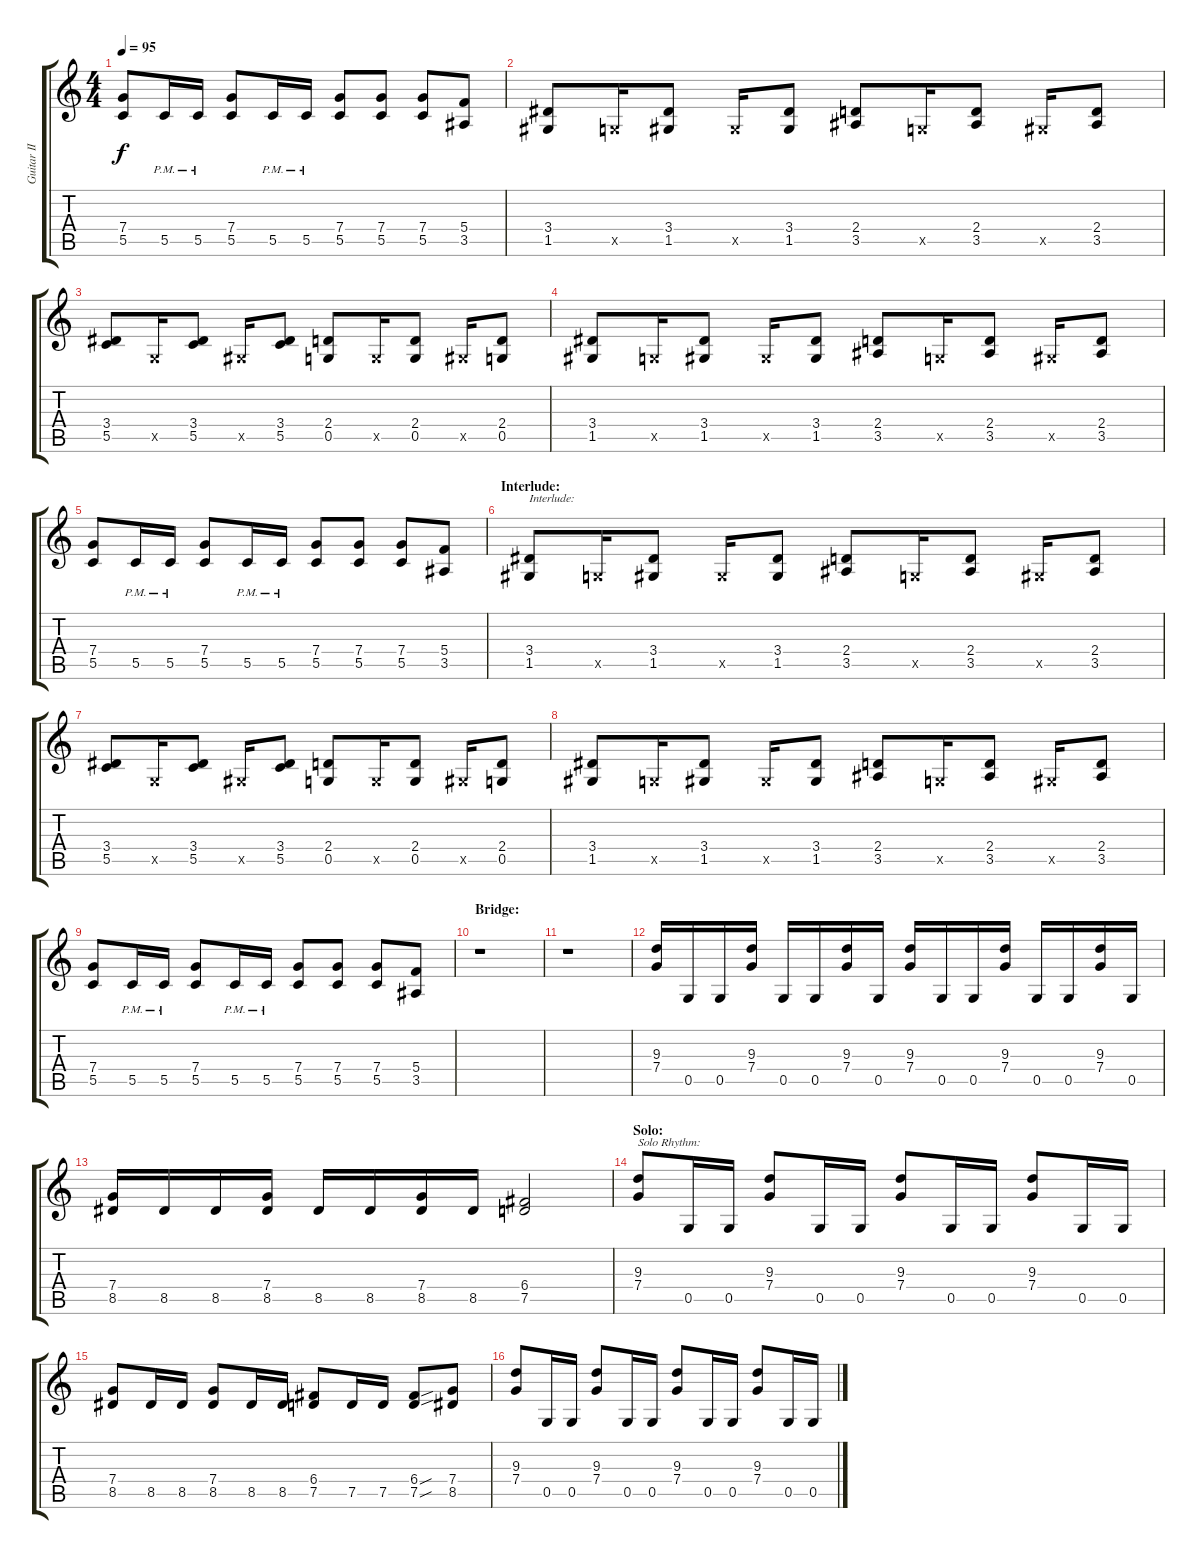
\track ("Guitar II" "Guitar II") {instrument distortionguitar}
\staff {score tabs}
\tuning (D4 A3 F3 C3 G2 D2) {hide}
\ts (4 4)
\tempo 95
\clef g2
\ks c
(7.4 5.5).8{dy f} 5.5{pm}.16 5.5{pm}.16 (7.4 5.5).8 5.5{pm}.16 5.5{pm}.16 (7.4 5.5).8 (7.4 5.5).8 (7.4 5.5).8 (5.4 3.5).8 |
(3.4 1.5).8 0.5{x}.16 (3.4 1.5).8 1.5{x}.16 (3.4 1.5).8 (2.4 3.5).8 0.5{x}.16 (2.4 3.5).8 1.5{x}.16 (2.4 3.5).8 |
(3.4 5.5).8 0.5{x}.16 (3.4 5.5).8 1.5{x}.16 (3.4 5.5).8 (2.4 0.5).8 0.5{x}.16 (2.4 0.5).8 1.5{x}.16 (2.4 0.5).8 |
(3.4 1.5).8 0.5{x}.16 (3.4 1.5).8 1.5{x}.16 (3.4 1.5).8 (2.4 3.5).8 0.5{x}.16 (2.4 3.5).8 1.5{x}.16 (2.4 3.5).8 |
(7.4 5.5).8 5.5{pm}.16 5.5{pm}.16 (7.4 5.5).8 5.5{pm}.16 5.5{pm}.16 (7.4 5.5).8 (7.4 5.5).8 (7.4 5.5).8 (5.4 3.5).8 |
\section ("" "Interlude:")
(3.4 1.5).8{txt "Interlude:"} 0.5{x}.16 (3.4 1.5).8 1.5{x}.16 (3.4 1.5).8 (2.4 3.5).8 0.5{x}.16 (2.4 3.5).8 1.5{x}.16 (2.4 3.5).8 |
(3.4 5.5).8 0.5{x}.16 (3.4 5.5).8 1.5{x}.16 (3.4 5.5).8 (2.4 0.5).8 0.5{x}.16 (2.4 0.5).8 1.5{x}.16 (2.4 0.5).8 |
(3.4 1.5).8 0.5{x}.16 (3.4 1.5).8 1.5{x}.16 (3.4 1.5).8 (2.4 3.5).8 0.5{x}.16 (2.4 3.5).8 1.5{x}.16 (2.4 3.5).8 |
(7.4 5.5).8 5.5{pm}.16 5.5{pm}.16 (7.4 5.5).8 5.5{pm}.16 5.5{pm}.16 (7.4 5.5).8 (7.4 5.5).8 (7.4 5.5).8 (5.4 3.5).8 |
\section ("" "Bridge:")
r.1 |
r.1 |
(9.3 7.4).16 0.5.16 0.5.16 (9.3 7.4).16 0.5.16 0.5.16 (9.3 7.4).16 0.5.16 (9.3 7.4).16 0.5.16 0.5.16 (9.3 7.4).16 0.5.16 0.5.16 (9.3 7.4).16 0.5.16 |
(7.4 8.5).16 8.5.16 8.5.16 (7.4 8.5).16 8.5.16 8.5.16 (7.4 8.5).16 8.5.16 (6.4 7.5).2 |
\section ("" "Solo:")
(9.3 7.4).8{txt "Solo Rhythm:"} 0.5.16 0.5.16 (9.3 7.4).8 0.5.16 0.5.16 (9.3 7.4).8 0.5.16 0.5.16 (9.3 7.4).8 0.5.16 0.5.16 |
(7.4 8.5).8 8.5.16 8.5.16 (7.4 8.5).8 8.5.16 8.5.16 (6.4 7.5).8 7.5.16 7.5.16 (6.4{sou} 7.5{sou}).8 (7.4 8.5).8 |
(9.3 7.4).8 0.5.16 0.5.16 (9.3 7.4).8 0.5.16 0.5.16 (9.3 7.4).8 0.5.16 0.5.16 (9.3 7.4).8 0.5.16 0.5.16
